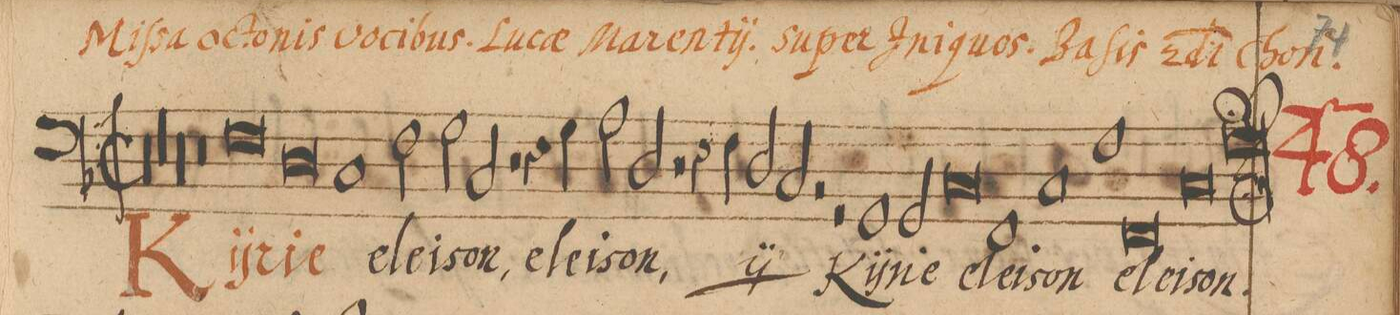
**kern	**text
*I"Basis 2di Chori.	*
*clefF4	*
*k[b-]	*
*met(C|)	*
*M2/1	*
00r	.
=2-	=2-
=3-	=3-
00r	.
=4-	=4-
=5-	=5-
00r	.
=6-	=6-
=7-	=7-
0r	.
*	*color:red
=8-	=8-
0F	Kÿ-
=9-	=9-
0D	-ri-
=10-	=10-
1C	-e
*	*color:auto
2F\	e-
2G\	-lei-
=11-	=11-
2C/	-son,
2r	.
4r	.
4G\	e-
2A\	-lei-
=12-	=12-
2D/	-son,
2r	.
4r	.
*	*ij
4F\	e-
2D/	-lei-
=13-	=13-
2C/	-son
*	*Xij
2r	.
2r	.
1GG/	Kÿ-
=14-	=14-
2GG/	-ri-
0C	-e
=15-	=15-
1FF	e-
=16-	=16-
1C	-lei-
1F	-son
=17-	=17-
0FF	e-
=18-	=18-
0C	-lei-
=19-	=19-
00F;;	-son.
=20-	=20-
=21-	=21-
*-	*-
